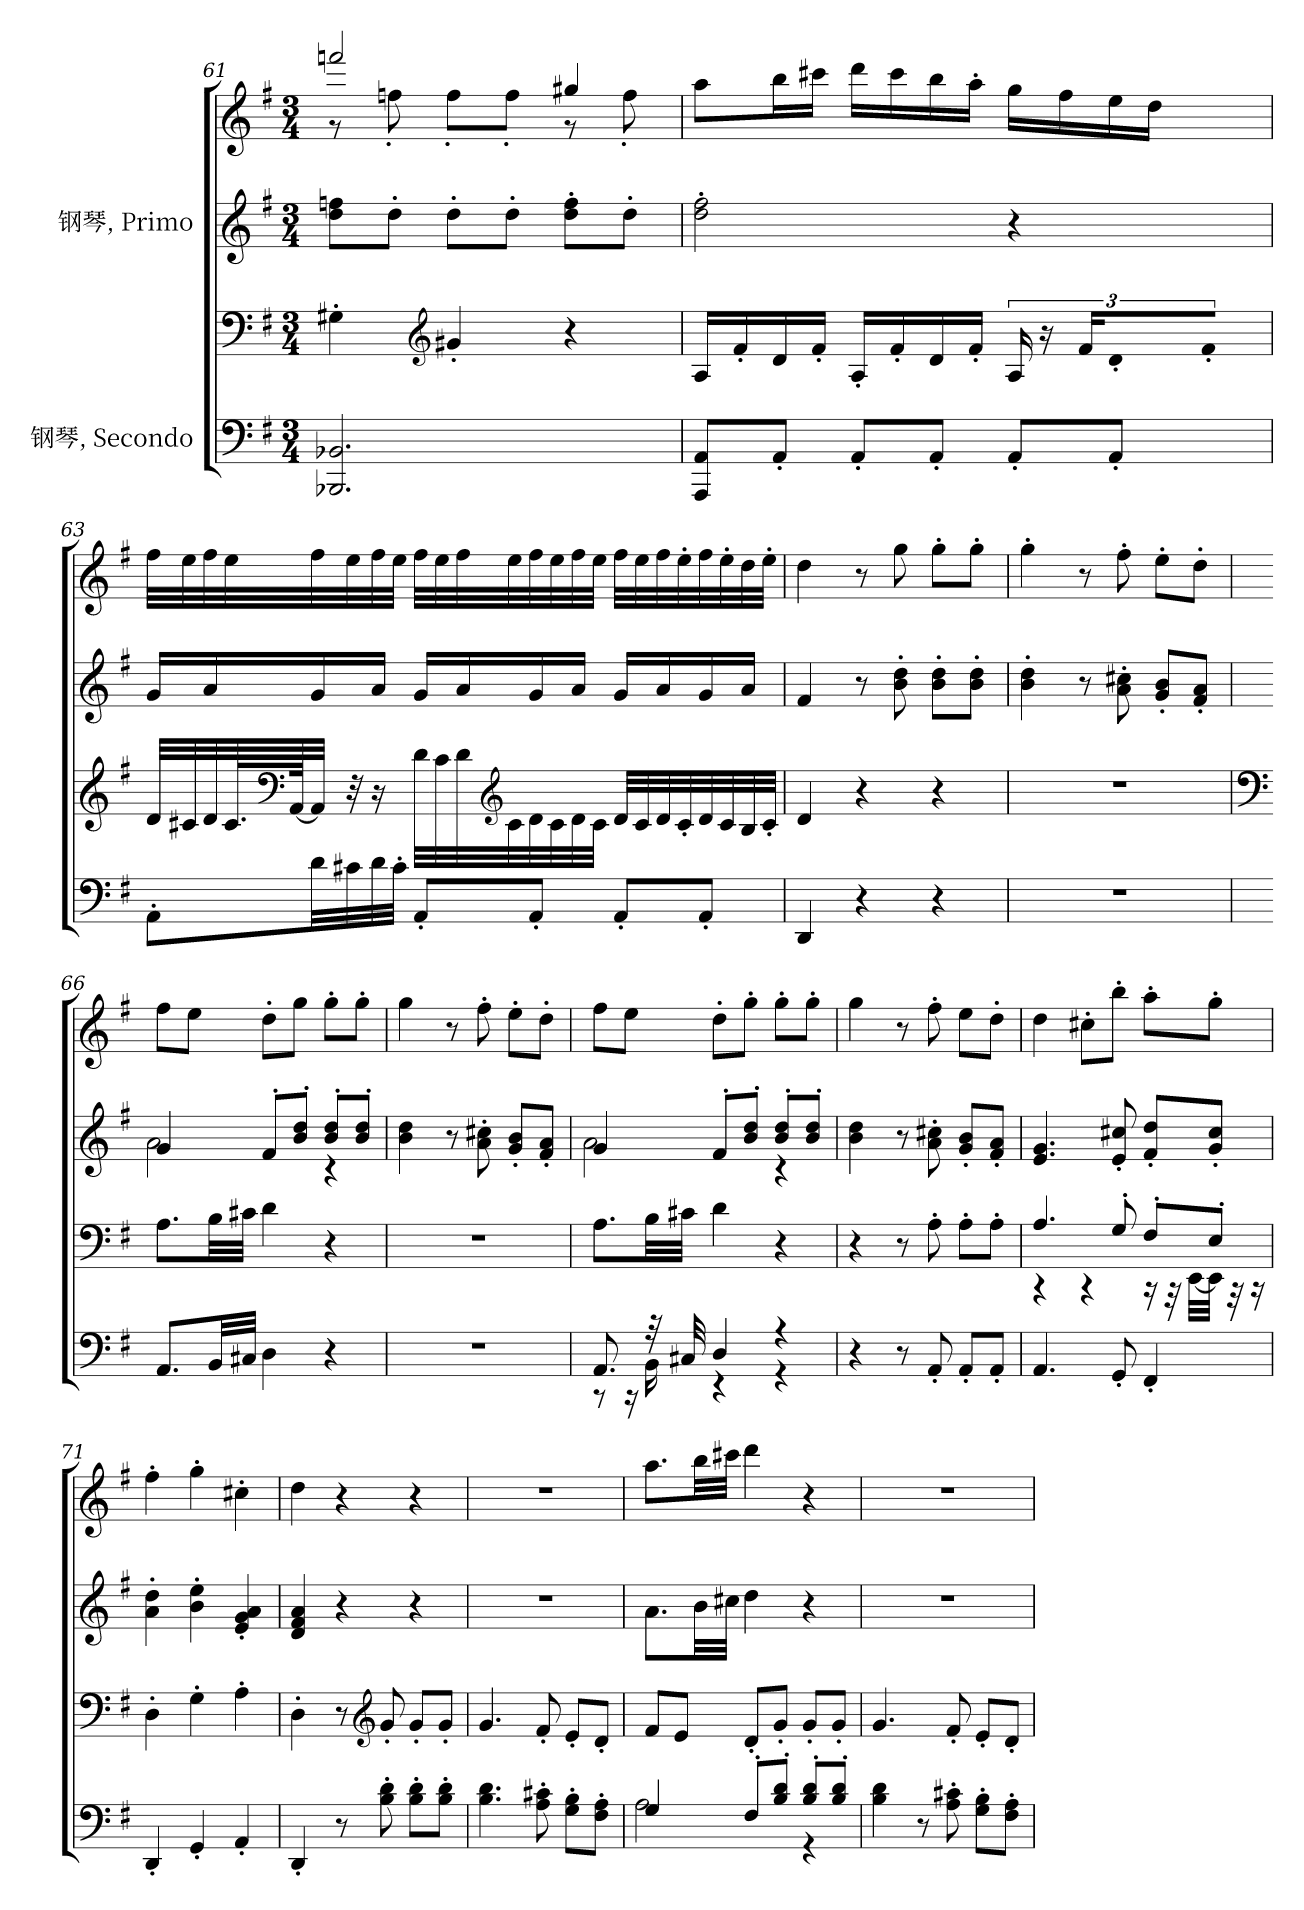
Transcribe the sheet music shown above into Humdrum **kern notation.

**kern	**kern	**kern	**kern
*part2	*part2	*part1	*part1
*staff4	*staff3	*staff2	*staff1
*I"钢琴, Secondo	*	*I"钢琴, Primo	*
*clefF4	*clefF4	*clefG2	*clefG2
*k[f#]	*k[f#]	*k[f#]	*k[f#]
*M3/4	*M3/4	*M3/4	*M3/4
=61	=61	=61	=61
*	*	*	*^
2.BBB-X/ 2.BB-X/	4G#X'\	8dd\ 8ffn\L	2fffn/	8r
.	.	8dd'\J	.	8ffn'\
*	*clefG2	*	*	*
.	4g#X'/	8dd'\L	.	8ff'\L
.	.	8dd'\J	.	8ff'\J
.	4r	8dd\' 8ff\'L	4gg#X/	8r
.	.	8dd'\J	.	8ff'\
*	*	*	*v	*v
=62	=62	=62	=62
8AAA/ 8AA/L	16A/LL	2dd\' 2ff#\'	8aa\L
.	16f#'/	.	.
8AA'/J	16d/	.	16bb\L
.	16f#'/JJ	.	16ccc#X\JJ
8AA'/L	16A'/LL	.	16ddd\LL
.	16f#'/	.	16ccc#\
8AA'/J	16d/	.	16bb\
.	16f#'/JJ	.	16aa'\JJ
8AA'/L	24A/	4r	16gg\LL
.	24r	.	.
.	.	.	16ff#\
.	24f#/LL	.	.
8AA'/J	16d'/	.	16ee\
.	16f#'/JJ	.	16dd\JJ
!!LO:LB:g=z
=63	=63	=63	=63
8AA'\L	32d/LLL	16g/LL	32ff#\LLL
.	32c#X/	.	32ee\
.	32d/	16a/	32ff#\
.	64.c#/L	.	32ee\
*	*clefF4	*	*
.	[128AA/JK	.	.
32d\LL	32AA/JJJ]	16g/	32ff#\
32c#X\	32r	.	32ee\
32d\	16r	16a/JJ	32ff#\
32c#'\JJJ	.	.	32ee\JJJ
8AA'/L	32d\LLL	16g/LL	32ff#\LLL
.	32c#\	.	32ee\
.	32d\	16a/	32ff#\
*	*clefG2	*	*
.	32c#\	.	32ee\
8AA'/J	32d\	16g/	32ff#\
.	32c#\	.	32ee\
.	32d\	16a/JJ	32ff#\
.	32c#\JJJ	.	32ee\JJJ
8AA'/L	32d/LLL	16g/LL	32ff#\LLL
.	32c#/	.	32ee\
.	32d/	16a/	32ff#\
.	32c#'/	.	32ee'\
8AA'/J	32d/	16g/	32ff#\
.	32c#/	.	32ee'\
.	32B/	16a/JJ	32dd\
.	32c#'/JJJ	.	32ee'\JJJ
=64	=64	=64	=64
4DD/	4d/	4f#/	4dd\
4r	4r	8r	8r
.	.	8b\' 8dd\'	8gg\
4r	4r	8b\' 8dd\'L	8gg'\L
.	.	8b\' 8dd\'J	8gg'\J
!!LO:LB:g=z
=65	=65	=65	=65
2.r	2.r	4b\' 4dd\'	4gg'\
.	.	8r	8r
.	.	8a\' 8cc#X\'	8ff#'\
.	.	8g/' 8b/'L	8ee'\L
.	.	8f#/' 8a/'J	8dd'\J
=66	=66	=66	=66
*	*clefF4	*	*
*	*	*^	*
8.AA/L	8.A\L	4g/	2a\	8ff#\L
.	.	.	.	8ee\J
32BB/LL	32B\LL	.	.	.
32C#X/JJJ	32c#X\JJJ	.	.	.
4D\	4d\	8f#'/L	.	8dd'\L
.	.	8b/' 8dd/'J	.	8gg\J
4r	4r	8b/' 8dd/'L	4r	8gg'\L
.	.	8b/' 8dd/'J	.	8gg'\J
*	*	*v	*v	*
=67	=67	=67	=67
2.r	2.r	4b\ 4dd\	4gg\
.	.	8r	8r
.	.	8a\' 8cc#X\'	8ff#'\
.	.	8g/' 8b/'L	8ee'\L
.	.	8f#/' 8a/'J	8dd'\J
=68	=68	=68	=68
*^	*	*^	*
8.AA/	8r	8.A\L	4g/	2a\	8ff#\L
.	16r	.	.	.	8ee\J
32r	16BB\	32B\LL	.	.	.
32C#X/	.	32c#X\JJJ	.	.	.
4D/	4r	4d\	8f#'/L	.	8dd'\L
.	.	.	8b/' 8dd/'J	.	8gg'\J
4r	4r	4r	8b/' 8dd/'L	4r	8gg'\L
.	.	.	8b/' 8dd/'J	.	8gg'\J
*v	*v	*	*v	*v	*
=69	=69	=69	=69
4r	4r	4b\ 4dd\	4gg\
8r	8r	8r	8r
8AA'/	8A'\	8a\' 8cc#X\'	8ff#'\
8AA'/L	8A'\L	8g/' 8b/'L	8ee\L
8AA'/J	8A'\J	8f#/' 8a/'J	8dd'\J
!!LO:PB:g=z
=70	=70	=70	=70
*	*^	*	*
4.AA/	4.A/	4r	4.e/ 4.g/	4dd\
.	.	4r	.	8cc#X'\L
8GG'/	8G'/	.	8e/' 8cc#X/'	8bb'\J
4FF#'/	8F#'/L	16r	8f#/' 8dd/'L	8aa'\L
.	.	32r	.	.
.	.	[32EE\LLL	.	.
.	8E'/J	32EE\JJJ]	8g/' 8cc#/'J	8gg'\J
.	.	32r	.	.
.	.	16r	.	.
*	*v	*v	*	*
=71	=71	=71	=71
4DD'/	4D'\	4a\' 4dd\'	4ff#'\
4GG'/	4G'\	4b\' 4ee\'	4gg'\
4AA'/	4A'\	4e/' 4g/' 4a/'	4cc#X'\
=72	=72	=72	=72
4DD'/	4D'\	4d/ 4f#/ 4a/	4dd\
8r	8r	4r	4r
*	*clefG2	*	*
8B\' 8d\'	8g'/	.	.
8B\' 8d\'L	8g'/L	4r	4r
8B\' 8d\'J	8g'/J	.	.
=73	=73	=73	=73
4.B\ 4.d\	4.g/	2.r	2.r
8A\' 8c#X\'	8f#'/	.	.
8G\' 8B\'L	8e'/L	.	.
8F#\' 8A\'J	8d'/J	.	.
!!LO:LB:g=z
=74	=74	=74	=74
*^	*	*	*
4G/	2A\	8f#/L	8.a\L	8.aa\L
.	.	8e/J	.	.
.	.	.	32b\LL	32bb\LL
.	.	.	32cc#X\JJJ	32ccc#X\JJJ
8F#'/L	.	8d'/L	4dd\	4ddd\
8B/' 8d/'J	.	8g'/J	.	.
8B/' 8d/'L	4r	8g'/L	4r	4r
8B/' 8d/'J	.	8g'/J	.	.
*v	*v	*	*	*
=75	=75	=75	=75
4B\ 4d\	4.g/	2.r	2.r
8r	.	.	.
8A\' 8c#X\'	8f#'/	.	.
8G\' 8B\'L	8e'/L	.	.
8F#\' 8A\'J	8d'/J	.	.
=	=	=	=
*-	*-	*-	*-
